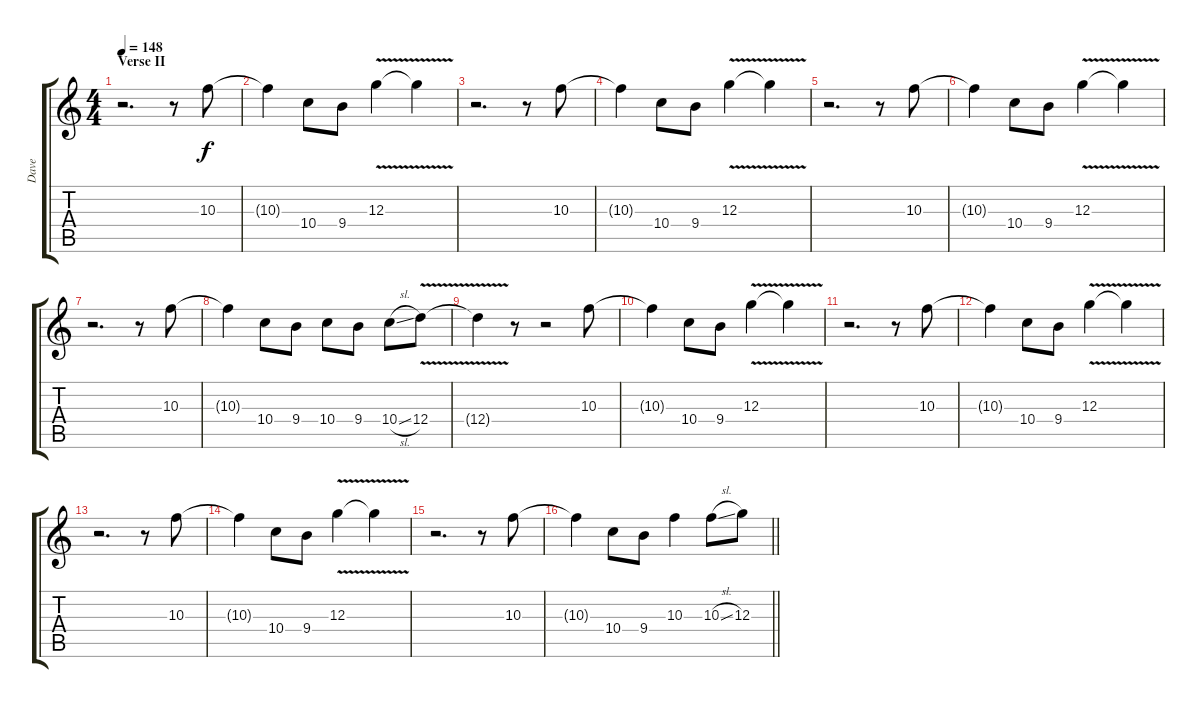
\track ("Dave" "Dave") {instrument overdrivenguitar}
\staff {score tabs}
\tuning (E4 B3 G3 D3 A2 D2) {hide}
\ts (4 4)
\section ("" "Verse II")
\tempo 148
\clef g2
\ks c
r.2{d dy f volume 8 instrument overdrivenguitar} r.8 10.3.8 |
10.3{t}.4 10.4.8 9.4.8 12.3{v}.4 12.3{t}.4 |
r.2{d} r.8 10.3.8 |
10.3{t}.4 10.4.8 9.4.8 12.3{v}.4 12.3{t}.4 |
r.2{d} r.8 10.3.8 |
10.3{t}.4 10.4.8 9.4.8 12.3{v}.4 12.3{t}.4 |
r.2{d} r.8 10.3.8 |
10.3{t}.4 10.4.8 9.4.8 10.4.8 9.4.8 10.4{sl}.8 12.4{v}.8 |
12.4{t}.4 r.8 r.2 10.3.8 |
10.3{t}.4 10.4.8 9.4.8 12.3{v}.4 12.3{t}.4 |
r.2{d} r.8 10.3.8 |
10.3{t}.4 10.4.8 9.4.8 12.3{v}.4 12.3{t}.4 |
r.2{d} r.8 10.3.8 |
10.3{t}.4 10.4.8 9.4.8 12.3{v}.4 12.3{t}.4 |
r.2{d} r.8 10.3.8 |
\barLineRight lightlight
10.3{t}.4 10.4.8 9.4.8 10.3.4 10.3{sl}.8 12.3.8
